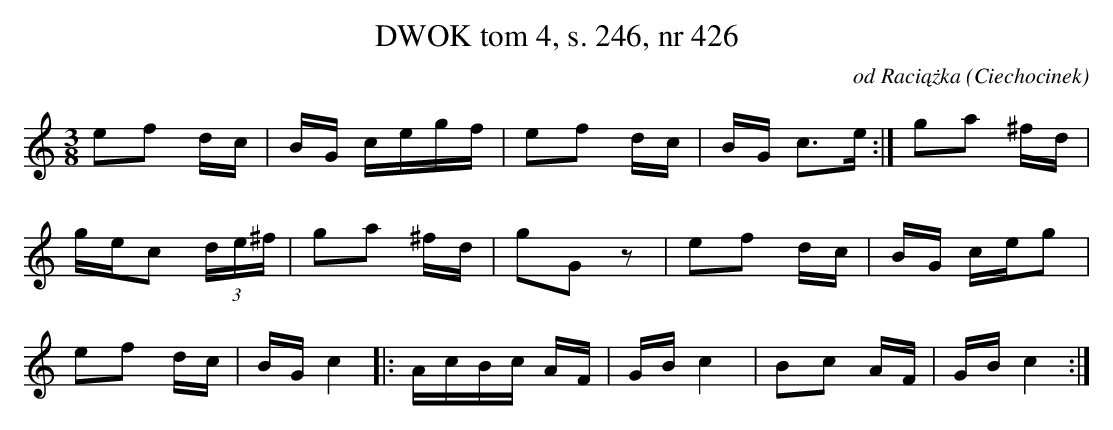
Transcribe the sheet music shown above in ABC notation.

X:1
T: DWOK tom 4, s. 246, nr 426
O: od Raciążka (Ciechocinek)
L: 1/16
M: 3/8
K: C
e2f2 dc | BG cegf | e2f2 dc | BG c3e:| g2a2 ^fd |
gec2 (3de^f | g2a2 ^fd | g2G2 z2 | e2f2 dc | BG ceg2 |
e2f2 dc | BG c4 |: AcBc AF | GB c4 | B2c2 AF | GB c4 :|
